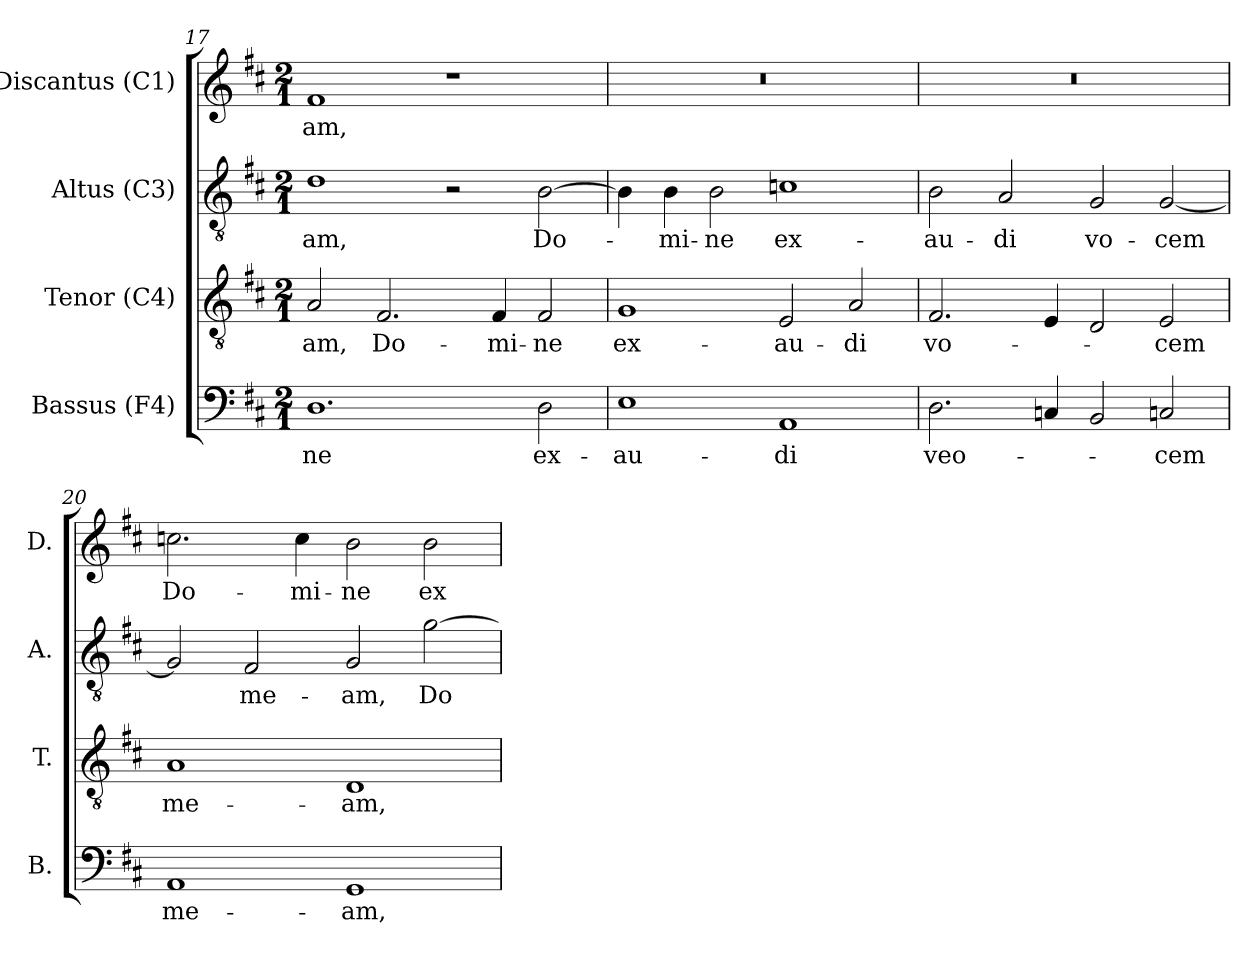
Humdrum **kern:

**kern	**text	**kern	**text	**kern	**text	**kern	**text
*part4	*part4	*part3	*part3	*part2	*part2	*part1	*part1
*staff4	*staff4	*staff3	*staff3	*staff2	*staff2	*staff1	*staff1
*I"Bassus (F4)	*	*I"Tenor (C4)	*	*I"Altus (C3)	*	*I"Discantus (C1)	*
*I'B.	*	*I'T.	*	*I'A.	*	*I'D.	*
!!LO:LB:g=z
*clefF4	*	*clefGv2	*	*clefGv2	*	*clefG2	*
*	*	*ITrd7c12	*	*ITrd7c12	*	*	*
*k[f#c#]	*	*k[f#c#]	*	*k[f#c#]	*	*k[f#c#]	*
*D:	*	*D:	*	*D:	*	*D:	*
*M2/1	*	*M2/1	*	*M2/1	*	*M2/1	*
=17	=17	=17	=17	=17	=17	=17	=17
!	!LO:LY:b:color=#000000	!	!	!	!	!	!
!	!	!	!LO:LY:b:color=#000000	!	!	!	!
!	!	!	!	!	!LO:LY:b:color=#000000	!	!
!	!	!	!	!	!	!	!LO:LY:b:color=#000000
1.Di	-ne	2AAi/	-am,	1Di	-am,	1f#i	-am,
!	!	!	!LO:LY:b:color=#000000	!	!	!	!
.	.	2.FF#i/	Do-	.	.	.	.
.	.	.	.	2r	.	1r	.
!	!	!	!LO:LY:b:color=#000000	!	!	!	!
.	.	4FF#i/	-mi-	.	.	.	.
!	!LO:LY:b:color=#000000	!	!	!	!	!	!
!	!	!	!LO:LY:b:color=#000000	!	!	!	!
!	!	!	!	!	!LO:LY:b:color=#000000	!	!
2Di\	ex-	2FF#i/	-ne	[2BBi\	Do-	.	.
=18	=18	=18	=18	=18	=18	=18	=18
!	!LO:LY:b:color=#000000	!	!	!	!	!	!
!	!	!	!LO:LY:b:color=#000000	!	!	!LO:N:vis=1	!
1Ei	-au-	1GGi	ex-	4BBi\]	.	0r	.
!	!	!	!	!	!LO:LY:b:color=#000000	!	!
.	.	.	.	4BBi\	-mi-	.	.
!	!	!	!	!	!LO:LY:b:color=#000000	!	!
.	.	.	.	2BBi\	-ne	.	.
!	!LO:LY:b:color=#000000	!	!	!	!	!	!
!	!	!	!LO:LY:b:color=#000000	!	!	!	!
!	!	!	!	!	!LO:LY:b:color=#000000	!	!
1AAi	-di	2EEi/	-au-	1Cni	ex-	.	.
!	!	!	!LO:LY:b:color=#000000	!	!	!	!
.	.	2AAi/	-di	.	.	.	.
=19	=19	=19	=19	=19	=19	=19	=19
!	!LO:LY:b:color=#000000	!	!	!	!	!	!
!	!	!	!LO:LY:b:color=#000000	!	!	!	!
!	!	!	!	!	!LO:LY:b:color=#000000	!LO:N:vis=1	!
2.Di\	veo-	2.FF#i/	vo-	2BBi\	-au-	0r	.
!	!	!	!	!	!LO:LY:b:color=#000000	!	!
.	.	.	.	2AAi/	-di	.	.
4Ci/	.	4EEi/	.	.	.	.	.
!	!	!	!	!	!LO:LY:b:color=#000000	!	!
2BBi/	.	2DDi/	.	2GGi/	vo-	.	.
!	!LO:LY:b:color=#000000	!	!	!	!	!	!
!	!	!	!LO:LY:b:color=#000000	!	!	!	!
!	!	!	!	!	!LO:LY:b:color=#000000	!	!
2Cni/	-cem	2EEi/	-cem	[2GGi/	-cem	.	.
=20	=20	=20	=20	=20	=20	=20	=20
!	!LO:LY:b:color=#000000	!	!	!	!	!	!
!	!	!	!LO:LY:b:color=#000000	!	!	!	!
!	!	!	!	!	!	!	!LO:LY:b:color=#000000
1AAi	me-	1AAi	me-	2GGi/]	.	2.ccni\	Do-
!	!	!	!	!	!LO:LY:b:color=#000000	!	!
.	.	.	.	2FF#i/	me-	.	.
!	!	!	!	!	!	!	!LO:LY:b:color=#000000
.	.	.	.	.	.	4cci\	-mi-
!	!LO:LY:b:color=#000000	!	!	!	!	!	!
!	!	!	!LO:LY:b:color=#000000	!	!	!	!
!	!	!	!	!	!LO:LY:b:color=#000000	!	!
!	!	!	!	!	!	!	!LO:LY:b:color=#000000
1GGi	-am,	1DDi	-am,	2GGi/	-am,	2bi\	-ne
!	!	!	!	!	!LO:LY:b:color=#000000	!	!
!	!	!	!	!	!	!	!LO:LY:b:color=#000000
.	.	.	.	[2Gi\	Do-	2bi\	ex-
=	=	=	=	=	=	=	=
*-	*-	*-	*-	*-	*-	*-	*-
